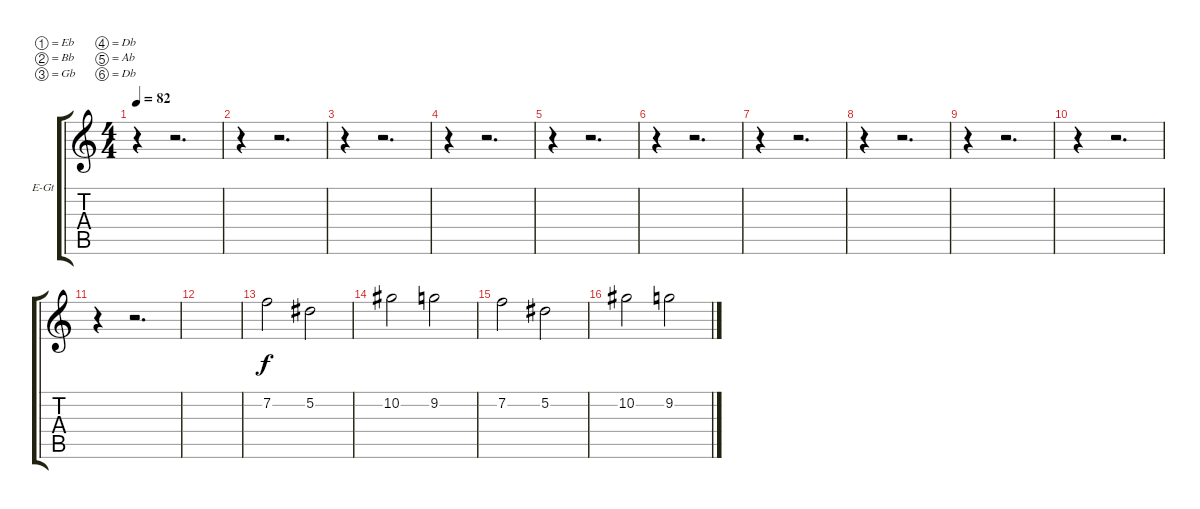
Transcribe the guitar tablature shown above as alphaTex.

\bracketExtendMode groupsimilarinstruments
\firstSystemTrackNameOrientation horizontal
\otherSystemsTrackNameOrientation horizontal
\track ("Lead Guitar" "E-Gt") {instrument overdrivenguitar}
\staff {score tabs}
\tuning (Eb4 Bb3 Gb3 Db3 Ab2 Db2)
\ts (4 4)
\tempo 82
\clef g2
\ks c
r.4{dy f instrument overdrivenguitar} r.2{d} |
r.4 r.2{d} |
r.4 r.2{d} |
r.4 r.2{d} |
r.4 r.2{d} |
r.4 r.2{d} |
r.4 r.2{d} |
r.4 r.2{d} |
r.4 r.2{d} |
r.4 r.2{d} |
r.4 r.2{d} |
|
7.2.2 5.2.2 |
10.2.2 9.2.2 |
7.2.2 5.2.2 |
10.2.2 9.2.2
